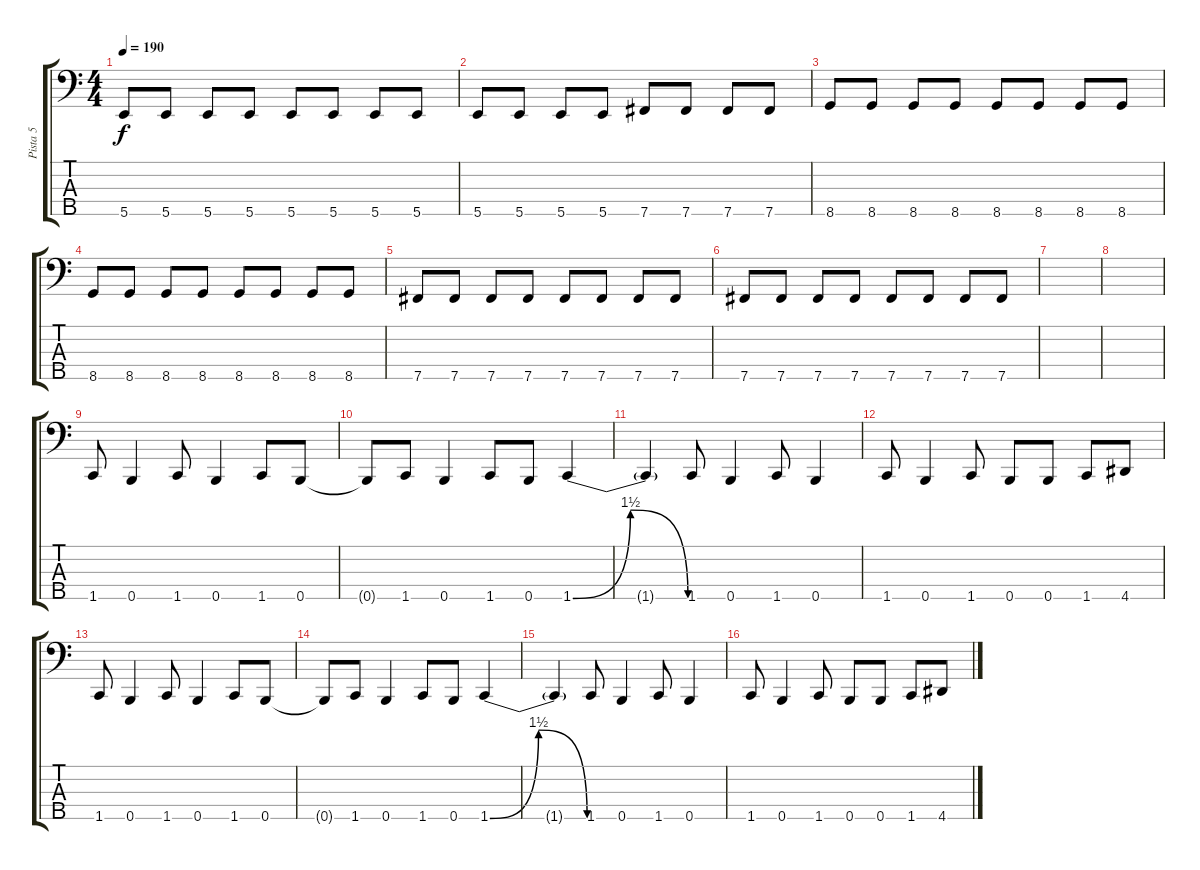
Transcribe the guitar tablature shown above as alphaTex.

\track ("Pista 5" "Pista 5") {instrument electricbasspick}
\staff {score tabs}
\tuning (Ab2 E2 B1 Gb1 B0) {hide}
\ts (4 4)
\tempo 190
\clef f4
\ks c
5.5.8{dy f} 5.5.8 5.5.8 5.5.8 5.5.8 5.5.8 5.5.8 5.5.8 |
5.5.8 5.5.8 5.5.8 5.5.8 7.5.8 7.5.8 7.5.8 7.5.8 |
8.5.8 8.5.8 8.5.8 8.5.8 8.5.8 8.5.8 8.5.8 8.5.8 |
8.5.8 8.5.8 8.5.8 8.5.8 8.5.8 8.5.8 8.5.8 8.5.8 |
7.5.8 7.5.8 7.5.8 7.5.8 7.5.8 7.5.8 7.5.8 7.5.8 |
7.5.8 7.5.8 7.5.8 7.5.8 7.5.8 7.5.8 7.5.8 7.5.8 |
|
|
1.5.8 0.5.4 1.5.8 0.5.4 1.5.8 0.5.8 |
0.5{t}.8 1.5.8 0.5.4 1.5.8 0.5.8 1.5{be (bendrelease 0 0 15 6 15 6 60 0)}.4 |
1.5{t}.4 1.5.8 0.5.4 1.5.8 0.5.4 |
1.5.8 0.5.4 1.5.8 0.5.8 0.5.8 1.5.8 4.5.8 |
1.5.8 0.5.4 1.5.8 0.5.4 1.5.8 0.5.8 |
0.5{t}.8 1.5.8 0.5.4 1.5.8 0.5.8 1.5{be (bendrelease 0 0 15 6 15 6 60 0)}.4 |
1.5{t}.4 1.5.8 0.5.4 1.5.8 0.5.4 |
1.5.8 0.5.4 1.5.8 0.5.8 0.5.8 1.5.8 4.5.8
